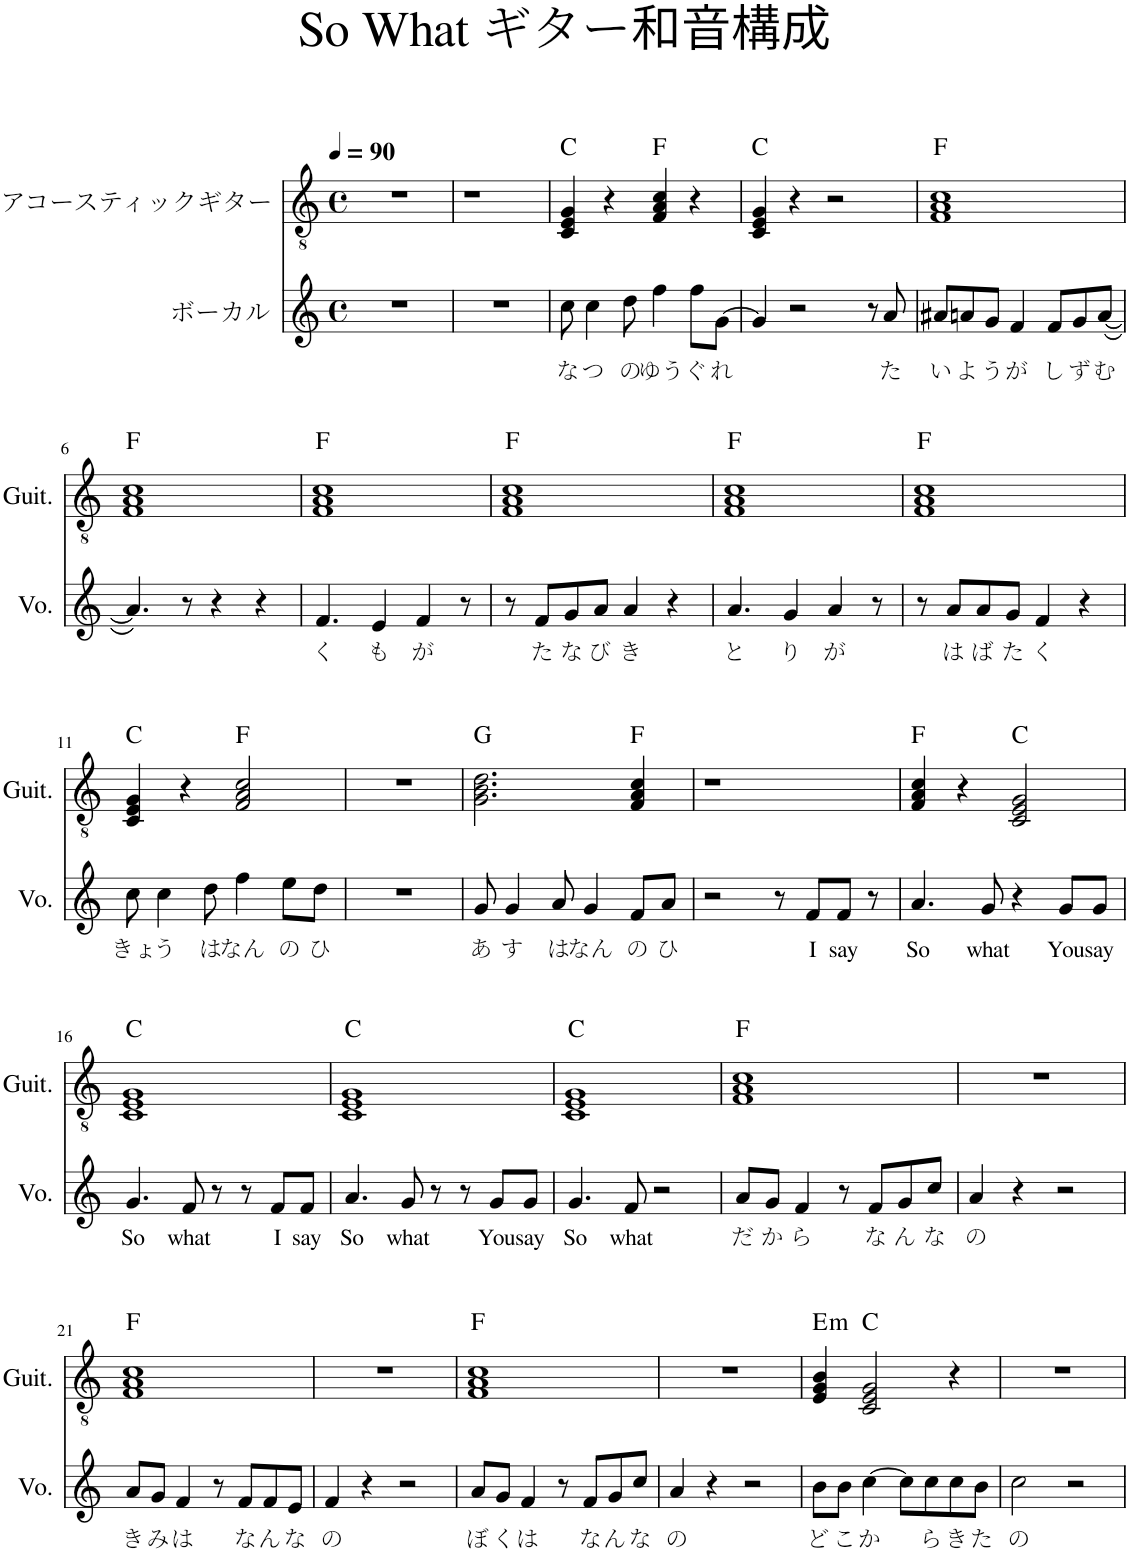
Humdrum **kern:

**kern	**text	**kern	**harte
*part2	*part2	*part1	*part1
*staff2	*staff2	*staff1	*
*I"ボーカル	*	*I"アコースティックギター	*
*clefG2	*	*clefGv2	*
*k[]	*	*k[]	*
*M4/4	*	*M4/4	*
*met(c)	*	*met(c)	*
*MM90	*	*MM90	*
=1	=1	=1	=1
1r	.	1r	.
=2	=2	=2	=2
1r	.	1r	.
=3	=3	=3	=3
!	!LO:LY:b	!	!
8cc\	な	4C/ 4E/ 4G/	C:maj
!	!LO:LY:b	!	!
4cc\	つ	.	.
.	.	4r	.
!	!LO:LY:b	!	!
8dd\	の	.	.
!	!LO:LY:b	!	!
4ff\	ゆう	4F/ 4A/ 4c/	F:maj
!	!LO:LY:b	!	!
8ff\L	ぐ	4r	.
!	!LO:LY:b	!	!
[8g\J	れ	.	.
=4	=4	=4	=4
4g/]	.	4C/ 4E/ 4G/	C:maj
2r	.	4r	.
.	.	2r	.
8r	.	.	.
!	!LO:LY:b	!	!
8a/	た	.	.
=5	=5	=5	=5
!	!LO:LY:b	!	!
8a#X/L	い	1F 1A 1c	F:maj
!	!LO:LY:b	!	!
8an/	よ	.	.
!	!LO:LY:b	!	!
8g/J	う	.	.
!	!LO:LY:b	!	!
4f/	が	.	.
!	!LO:LY:b	!	!
8f/L	し	.	.
!	!LO:LY:b	!	!
8g/	ず	.	.
!	!LO:LY:b	!	!
([8a/J	む	.	.
!!LO:LB:g=z
=6	=6	=6	=6
4.a/])	.	1F 1A 1c	F:maj
8r	.	.	.
4r	.	.	.
4r	.	.	.
=7	=7	=7	=7
!	!LO:LY:b	!	!
4.f/	く	1F 1A 1c	F:maj
!	!LO:LY:b	!	!
4e/	も	.	.
!	!LO:LY:b	!	!
4f/	が	.	.
8r	.	.	.
=8	=8	=8	=8
8r	.	1F 1A 1c	F:maj
!	!LO:LY:b	!	!
8f/L	た	.	.
!	!LO:LY:b	!	!
8g/	な	.	.
!	!LO:LY:b	!	!
8a/J	び	.	.
!	!LO:LY:b	!	!
4a/	き	.	.
4r	.	.	.
=9	=9	=9	=9
!	!LO:LY:b	!	!
4.a/	と	1F 1A 1c	F:maj
!	!LO:LY:b	!	!
4g/	り	.	.
!	!LO:LY:b	!	!
4a/	が	.	.
8r	.	.	.
=10	=10	=10	=10
8r	.	1F 1A 1c	F:maj
!	!LO:LY:b	!	!
8a/L	は	.	.
!	!LO:LY:b	!	!
8a/	ば	.	.
!	!LO:LY:b	!	!
8g/J	た	.	.
!	!LO:LY:b	!	!
4f/	く	.	.
4r	.	.	.
!!LO:LB:g=z
=11	=11	=11	=11
!	!LO:LY:b	!	!
8cc\	きょ	4C/ 4E/ 4G/	C:maj
!	!LO:LY:b	!	!
4cc\	う	.	.
.	.	4r	.
!	!LO:LY:b	!	!
8dd\	は	.	.
!	!LO:LY:b	!	!
4ff\	なん	2F/ 2A/ 2c/	F:maj
!	!LO:LY:b	!	!
8ee\L	の	.	.
!	!LO:LY:b	!	!
8dd\J	ひ	.	.
=12	=12	=12	=12
1r	.	1r	.
=13	=13	=13	=13
!	!LO:LY:b	!	!
8g/	あ	2.G\ 2.B\ 2.d\	G:maj
!	!LO:LY:b	!	!
4g/	す	.	.
!	!LO:LY:b	!	!
8a/	は	.	.
!	!LO:LY:b	!	!
4g/	なん	.	.
!	!LO:LY:b	!	!
8f/L	の	4F/ 4A/ 4c/	F:maj
!	!LO:LY:b	!	!
8a/J	ひ	.	.
=14	=14	=14	=14
2r	.	1r	.
8r	.	.	.
!	!LO:LY:b	!	!
8f/L	I	.	.
!	!LO:LY:b	!	!
8f/J	say	.	.
8r	.	.	.
=15	=15	=15	=15
!	!LO:LY:b	!	!
4.a/	So	4F/ 4A/ 4c/	F:maj
.	.	4r	.
!	!LO:LY:b	!	!
8g/	what	.	.
4r	.	2C/ 2E/ 2G/	C:maj
!	!LO:LY:b	!	!
8g/L	You	.	.
!	!LO:LY:b	!	!
8g/J	say	.	.
!!LO:LB:g=z
=16	=16	=16	=16
!	!LO:LY:b	!	!
4.g/	So	1C 1E 1G	C:maj
!	!LO:LY:b	!	!
8f/	what	.	.
8r	.	.	.
8r	.	.	.
!	!LO:LY:b	!	!
8f/L	I	.	.
!	!LO:LY:b	!	!
8f/J	say	.	.
=17	=17	=17	=17
!	!LO:LY:b	!	!
4.a/	So	1C 1E 1G	C:maj
!	!LO:LY:b	!	!
8g/	what	.	.
8r	.	.	.
8r	.	.	.
!	!LO:LY:b	!	!
8g/L	You	.	.
!	!LO:LY:b	!	!
8g/J	say	.	.
=18	=18	=18	=18
!	!LO:LY:b	!	!
4.g/	So	1C 1E 1G	C:maj
!	!LO:LY:b	!	!
8f/	what	.	.
2r	.	.	.
=19	=19	=19	=19
!	!LO:LY:b	!	!
8a/L	だ	1F 1A 1c	F:maj
!	!LO:LY:b	!	!
8g/J	か	.	.
!	!LO:LY:b	!	!
4f/	ら	.	.
8r	.	.	.
!	!LO:LY:b	!	!
8f/L	な	.	.
!	!LO:LY:b	!	!
8g/	ん	.	.
!	!LO:LY:b	!	!
8cc/J	な	.	.
=20	=20	=20	=20
!	!LO:LY:b	!	!
4a/	の	1r	.
4r	.	.	.
2r	.	.	.
!!LO:LB:g=z
=21	=21	=21	=21
!	!LO:LY:b	!	!
8a/L	き	1F 1A 1c	F:maj
!	!LO:LY:b	!	!
8g/J	み	.	.
!	!LO:LY:b	!	!
4f/	は	.	.
8r	.	.	.
!	!LO:LY:b	!	!
8f/L	な	.	.
!	!LO:LY:b	!	!
8f/	ん	.	.
!	!LO:LY:b	!	!
8e/J	な	.	.
=22	=22	=22	=22
!	!LO:LY:b	!	!
4f/	の	1r	.
4r	.	.	.
2r	.	.	.
=23	=23	=23	=23
!	!LO:LY:b	!	!
8a/L	ぼ	1F 1A 1c	F:maj
!	!LO:LY:b	!	!
8g/J	く	.	.
!	!LO:LY:b	!	!
4f/	は	.	.
8r	.	.	.
!	!LO:LY:b	!	!
8f/L	な	.	.
!	!LO:LY:b	!	!
8g/	ん	.	.
!	!LO:LY:b	!	!
8cc/J	な	.	.
=24	=24	=24	=24
!	!LO:LY:b	!	!
4a/	の	1r	.
4r	.	.	.
2r	.	.	.
=25	=25	=25	=25
!	!LO:LY:b	!	!LO:H:kt=m
8b\L	ど	4E/ 4G/ 4B/	E:min
!	!LO:LY:b	!	!
8b\J	こ	.	.
!	!LO:LY:b	!	!
[4cc\	か	2C/ 2E/ 2G/	C:maj
8cc\L]	.	.	.
!	!LO:LY:b	!	!
8cc\	ら	.	.
!	!LO:LY:b	!	!
8cc\	き	4r	.
!	!LO:LY:b	!	!
8b\J	た	.	.
=26	=26	=26	=26
!	!LO:LY:b	!	!
2cc\	の	1r	.
2r	.	.	.
=	=	=	=
*-	*-	*-	*-
